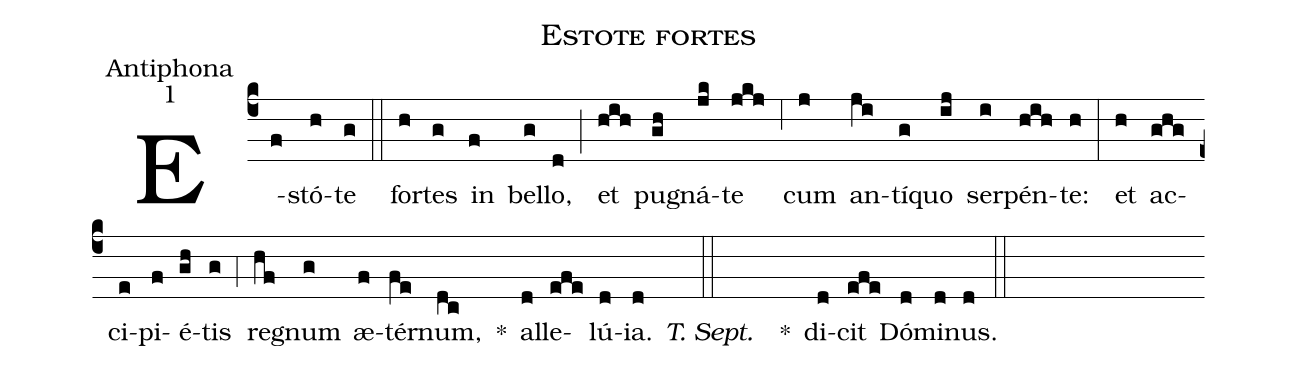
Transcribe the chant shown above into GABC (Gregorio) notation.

name:Estote fortes;
office-part:Antiphona;
mode:1;
%%
(c4) E(f)stó(h)te(g) (::)
for(h)tes(g) in(f) bel(g)lo,(d) (;) et(hih) pu(gh)gná(jk)te(jkj) (,6) cum(j) an(ji)tí(g)quo(ij) ser(i)pén(hih)te:(h) (:)
et(h) ac(ghg)ci(e)pi(f)é(gh)tis(g) (,4) re(hf)gnum(g) æ(f)tér(fe)num,(dc) *() al(d)le(efe)lú(d)ia.(d) <i>T. Sept.</i>(::) *() di(d)cit(efe) Dó(d)mi(d)nus.(d) (::)
